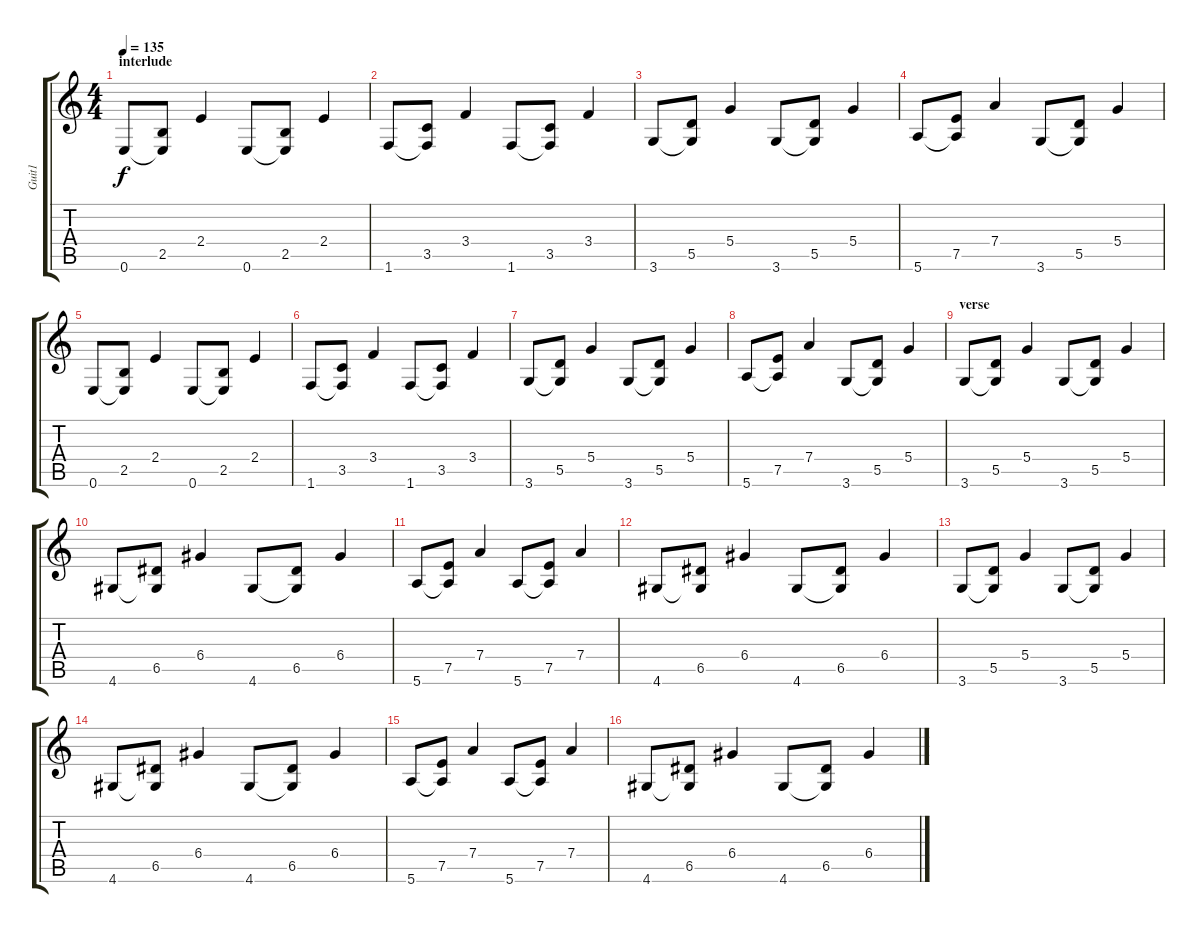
\track ("Guit1" "Guit1") {instrument acousticguitarnylon}
\staff {score tabs}
\tuning (E4 B3 G3 D3 A2 E2) {hide}
\ts (4 4)
\section ("" "interlude")
\tempo 135
\clef g2
\ks c
0.6.8{dy f} (2.5 0.6{t}).8 2.4.4 0.6.8 (2.5 0.6{t}).8 2.4.4 |
1.6.8 (3.5 1.6{t}).8 3.4.4 1.6.8 (3.5 1.6{t}).8 3.4.4 |
3.6.8 (5.5 3.6{t}).8 5.4.4 3.6.8 (5.5 3.6{t}).8 5.4.4 |
5.6.8 (7.5 5.6{t}).8 7.4.4 3.6.8 (5.5 3.6{t}).8 5.4.4 |
0.6.8 (2.5 0.6{t}).8 2.4.4 0.6.8 (2.5 0.6{t}).8 2.4.4 |
1.6.8 (3.5 1.6{t}).8 3.4.4 1.6.8 (3.5 1.6{t}).8 3.4.4 |
3.6.8 (5.5 3.6{t}).8 5.4.4 3.6.8 (5.5 3.6{t}).8 5.4.4 |
5.6.8 (7.5 5.6{t}).8 7.4.4 3.6.8 (5.5 3.6{t}).8 5.4.4 |
\section ("" "verse")
3.6.8{volume 11 instrument overdrivenguitar} (5.5 3.6{t}).8 5.4.4 3.6.8 (5.5 3.6{t}).8 5.4.4 |
4.6.8 (6.5 4.6{t}).8 6.4.4 4.6.8 (6.5 4.6{t}).8 6.4.4 |
5.6.8 (7.5 5.6{t}).8 7.4.4 5.6.8 (7.5 5.6{t}).8 7.4.4 |
4.6.8 (6.5 4.6{t}).8 6.4.4 4.6.8 (6.5 4.6{t}).8 6.4.4 |
3.6.8{volume 11 instrument overdrivenguitar} (5.5 3.6{t}).8 5.4.4 3.6.8 (5.5 3.6{t}).8 5.4.4 |
4.6.8 (6.5 4.6{t}).8 6.4.4 4.6.8 (6.5 4.6{t}).8 6.4.4 |
5.6.8 (7.5 5.6{t}).8 7.4.4 5.6.8 (7.5 5.6{t}).8 7.4.4 |
4.6.8 (6.5 4.6{t}).8 6.4.4 4.6.8 (6.5 4.6{t}).8 6.4.4
